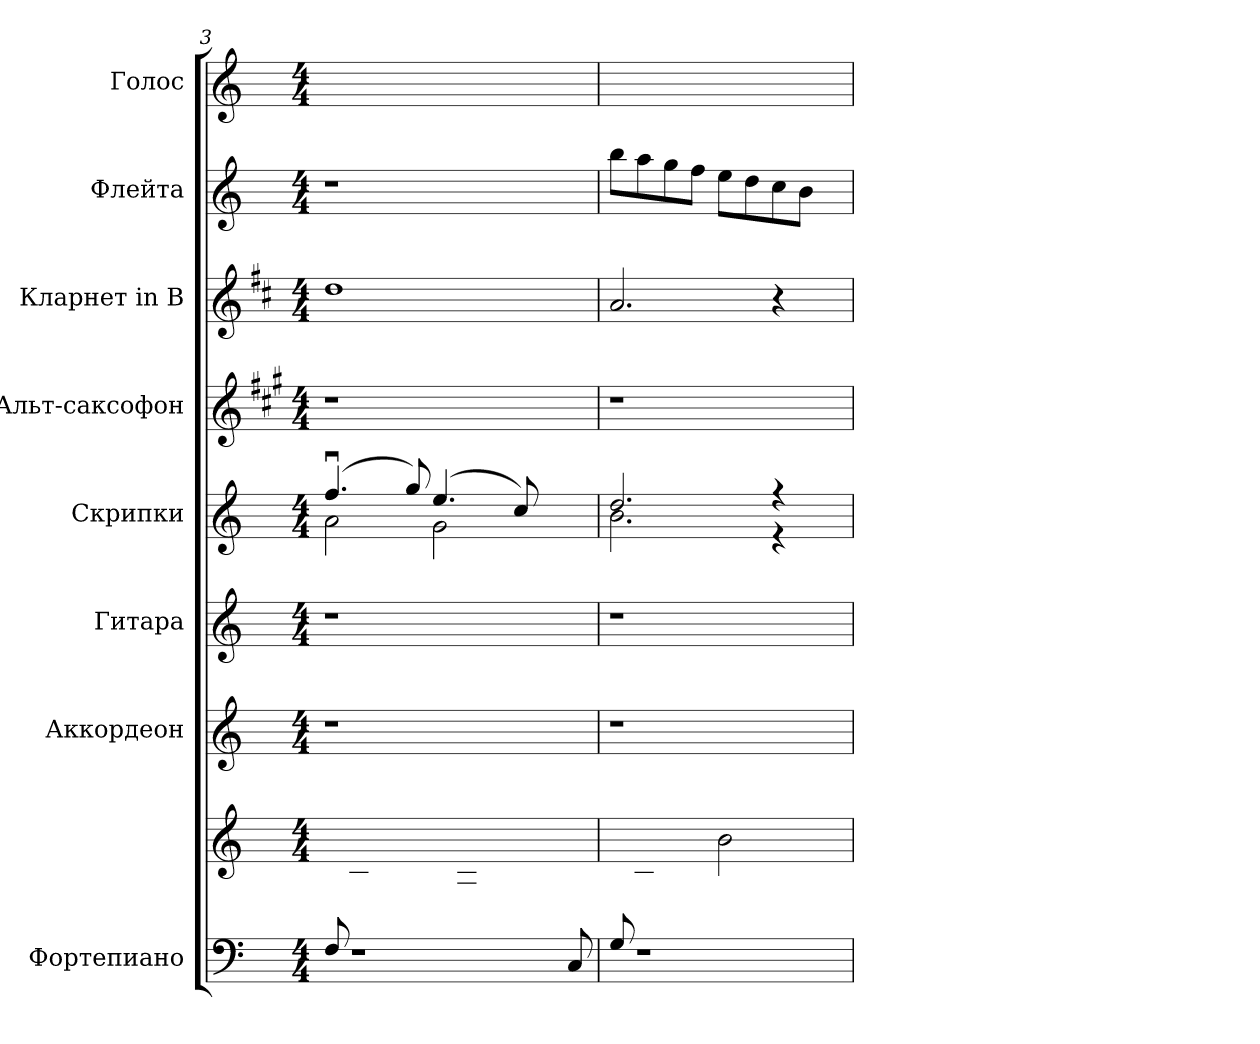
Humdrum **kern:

**kern	**kern	**kern	**kern	**kern	**kern	**kern	**kern	**kern
*part8	*part8	*part7	*part6	*part5	*part4	*part3	*part2	*part1
*staff9	*staff8	*staff7	*staff6	*staff5	*staff4	*staff3	*staff2	*staff1
*I"Фортепиано	*	*I"Аккордеон	*I"Гитара	*I"Скрипки	*I"Альт-саксофон	*I"Кларнет in B	*I"Флейта	*I"Голос
*clefF4	*clefG2	*clefG2	*clefG2	*clefG2	*clefG2	*clefG2	*clefG2	*clefG2
*	*	*	*ITrd7c12	*	*ITrd5c9	*ITrd1c2	*	*
*k[]	*k[]	*k[]	*k[]	*k[]	*k[]	*k[]	*k[]	*k[]
*C:	*C:	*C:	*C:	*C:	*C:	*C:	*C:	*C:
*M4/4	*M4/4	*M4/4	*M4/4	*M4/4	*M4/4	*M4/4	*M4/4	*M4/4
=3	=3	=3	=3	=3	=3	=3	=3	=3
*	*	*	*	*^	*	*	*	*
8Fi/L	8ryy	1r	1r	(4.ffui/	2ai\	1r	1cci	1r	1ryy
1r	8ci\	.	.	.	.	.	.	.	.
.	8fi\	.	.	.	.	.	.	.	.
.	8ai\J	.	.	8ggi/)	.	.	.	.	.
.	8ryy	.	.	(4.eei/	2gi\	.	.	.	.
.	8Gi\	.	.	.	.	.	.	.	.
.	8ei\	.	.	.	.	.	.	.	.
.	8gi\J	.	.	8cci/)	.	.	.	.	.
.	4ryy	4ryy	4ryy	4ryy	4ryy	4ryy	4ryy	4ryy	4ryy
8Ci/L	.	.	.	.	.	.	.	.	.
=4	=4	=4	=4	=4	=4	=4	=4	=4	=4
8Gi/L	8ryy	1r	1r	2.ddi/	2.bi\	1r	2.gi/	8bbi\L	1ryy
1r	8Bi\	.	.	.	.	.	.	8aai\	.
.	8di\	.	.	.	.	.	.	8ggi\	.
.	8gi\J	.	.	.	.	.	.	8ffi\J	.
.	2bi\	.	.	.	.	.	.	8eei\L	.
.	.	.	.	.	.	.	.	8ddi\	.
.	.	.	.	4r	4r	.	4r	8cci\	.
.	.	.	.	.	.	.	.	8bi\J	.
.	8ryy	8ryy	8ryy	8ryy	8ryy	8ryy	8ryy	8ryy	8ryy
*	*	*	*	*v	*v	*	*	*	*
=	=	=	=	=	=	=	=	=
*-	*-	*-	*-	*-	*-	*-	*-	*-
